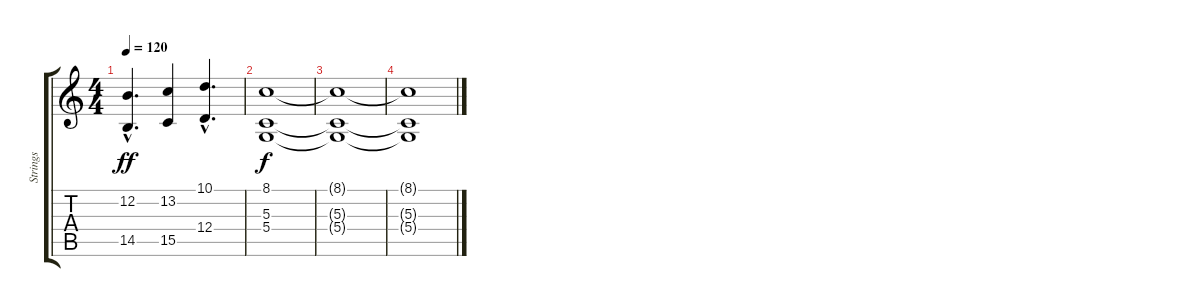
\track ("Strings" "Strings") {instrument stringensemble1}
\staff {score tabs}
\tuning (E4 B3 G3 D3 A2 E2) {hide}
\ts (4 4)
\tempo 120
\clef g2
\ks c
(12.2{hac} 14.5{hac}).4{d dy ff} (13.2 15.5).4 (10.1{hac} 12.4{hac}).4{d} |
(8.1 5.3 5.4).1{dy f instrument stringensemble1} |
(8.1{t} 5.3{t} 5.4{t}).1 |
(8.1{t} 5.3{t} 5.4{t}).1
